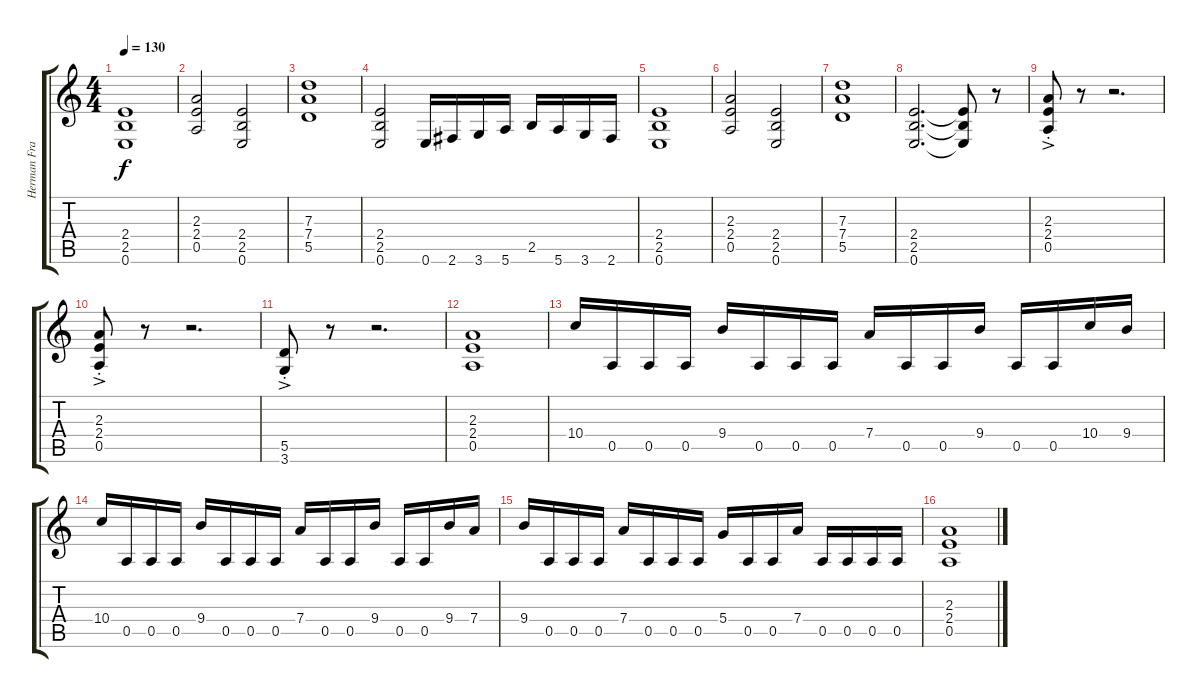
\track ("Herman Frank" "Herman Fra") {instrument distortionguitar}
\staff {score tabs}
\tuning (E4 B3 G3 D3 A2 E2) {hide}
\ts (4 4)
\tempo 130
\clef g2
\ks c
(2.4 2.5 0.6).1{dy f instrument distortionguitar} |
(2.3 2.4 0.5).2 (2.4 2.5 0.6).2 |
(7.3 7.4 5.5).1 |
(2.4 2.5 0.6).2 0.6.16 2.6.16 3.6.16 5.6.16 2.5.16 5.6.16 3.6.16 2.6.16 |
(2.4 2.5 0.6).1 |
(2.3 2.4 0.5).2 (2.4 2.5 0.6).2 |
(7.3 7.4 5.5).1 |
(2.4 2.5 0.6).2{d} (2.4{t} 2.5{t} 0.6{t}).8 r.8 |
(2.3 2.4 0.5{ac st}).8 r.8 r.2{d} |
(2.3 2.4 0.5{ac st}).8 r.8 r.2{d} |
(5.5 3.6{ac st}).8 r.8 r.2{d} |
(2.3 2.4 0.5).1 |
10.4.16 0.5.16 0.5.16 0.5.16 9.4.16 0.5.16 0.5.16 0.5.16 7.4.16 0.5.16 0.5.16 9.4.16 0.5.16 0.5.16 10.4.16 9.4.16 |
10.4.16 0.5.16 0.5.16 0.5.16 9.4.16 0.5.16 0.5.16 0.5.16 7.4.16 0.5.16 0.5.16 9.4.16 0.5.16 0.5.16 9.4.16 7.4.16 |
9.4.16 0.5.16 0.5.16 0.5.16 7.4.16 0.5.16 0.5.16 0.5.16 5.4.16 0.5.16 0.5.16 7.4.16 0.5.16 0.5.16 0.5.16 0.5.16 |
(2.3 2.4 0.5).1
